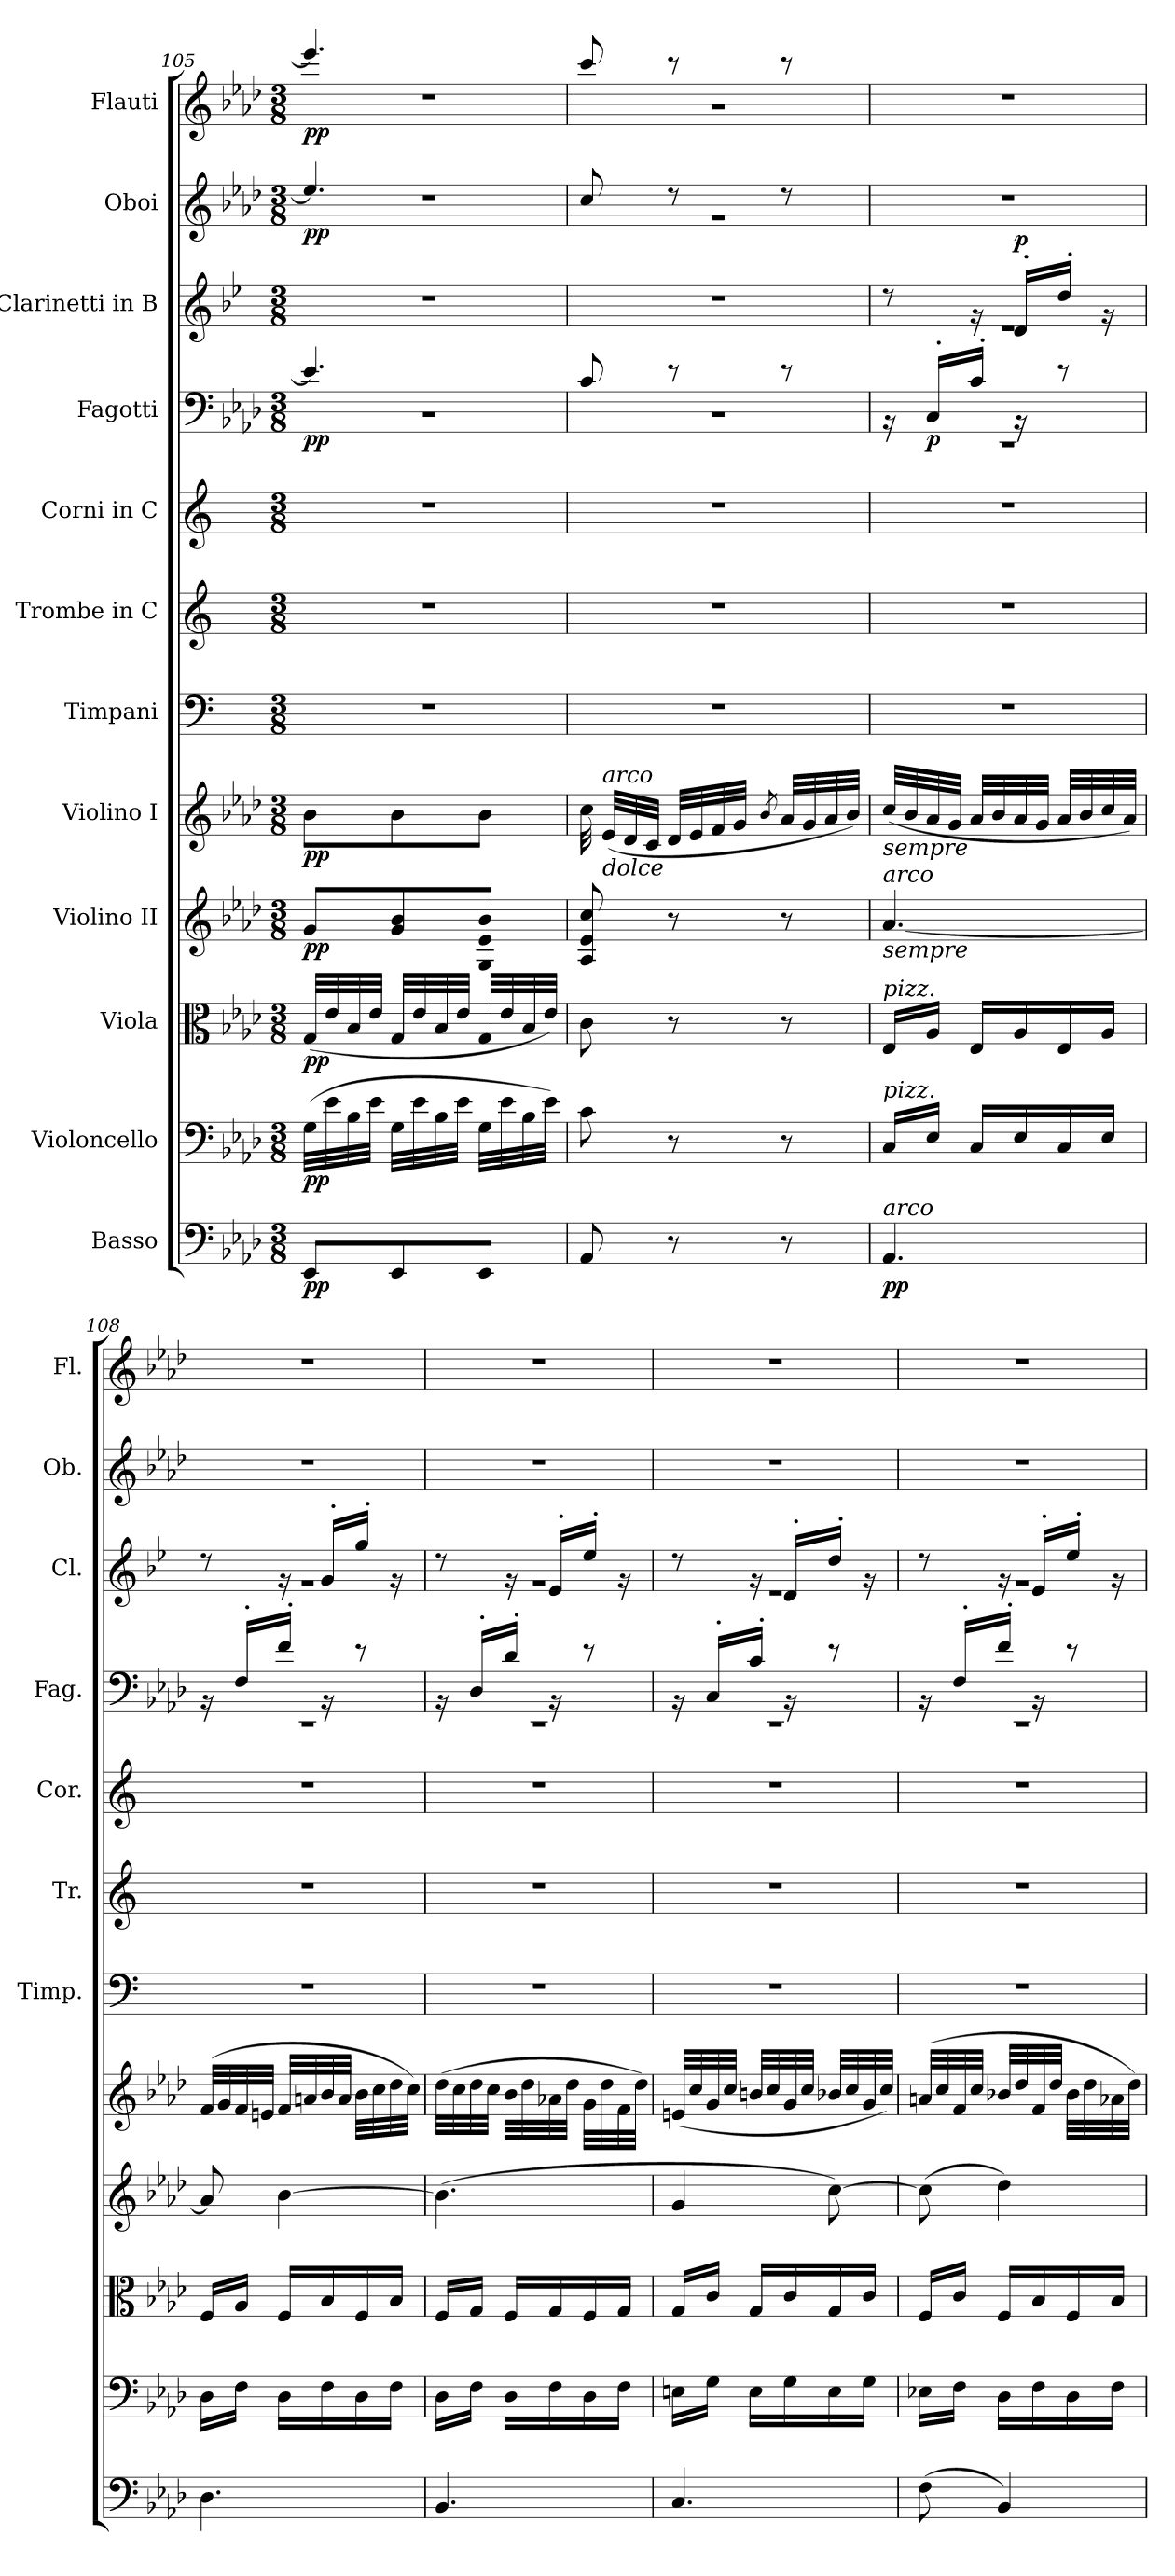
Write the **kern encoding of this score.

**kern	**dynam	**kern	**dynam	**kern	**dynam	**kern	**dynam	**kern	**dynam	**kern	**kern	**kern	**kern	**dynam	**kern	**dynam	**kern	**dynam	**kern	**dynam
*part12	*part12	*part11	*part11	*part10	*part10	*part9	*part9	*part8	*part8	*part7	*part6	*part5	*part4	*part4	*part3	*part3	*part2	*part2	*part1	*part1
*staff12	*staff12	*staff11	*staff11	*staff10	*staff10	*staff9	*staff9	*staff8	*staff8	*staff7	*staff6	*staff5	*staff4	*staff4	*staff3	*staff3	*staff2	*staff2	*staff1	*staff1
*I"Basso	*	*I"Violoncello	*	*I"Viola	*	*I"Violino II	*	*I"Violino I	*	*I"Timpani	*I"Trombe in C	*I"Corni in C	*I"Fagotti	*	*I"Clarinetti in B	*	*I"Oboi	*	*I"Flauti	*
*	*	*	*	*	*	*	*	*	*	*I'Timp.	*I'Tr.	*I'Cor.	*I'Fag.	*	*I'Cl.	*	*I'Ob.	*	*I'Fl.	*
!!LO:PB:g=z
*clefF4	*	*clefF4	*	*clefC3	*	*clefG2	*	*clefG2	*	*clefF4	*clefG2	*clefG2	*clefF4	*	*clefG2	*	*clefG2	*	*clefG2	*
*ITrd7c12	*	*	*	*	*	*	*	*	*	*	*	*ITrd7c12	*	*	*ITrd1c2	*	*	*	*	*
*k[b-e-a-d-]	*	*k[b-e-a-d-]	*	*k[b-e-a-d-]	*	*k[b-e-a-d-]	*	*k[b-e-a-d-]	*	*k[]	*k[]	*k[]	*k[b-e-a-d-]	*	*k[b-e-a-d-]	*	*k[b-e-a-d-]	*	*k[b-e-a-d-]	*
*M3/8	*	*M3/8	*	*M3/8	*	*M3/8	*	*M3/8	*	*M3/8	*M3/8	*M3/8	*M3/8	*	*M3/8	*	*M3/8	*	*M3/8	*
=105	=105	=105	=105	=105	=105	=105	=105	=105	=105	=105	=105	=105	=105	=105	=105	=105	=105	=105	=105	=105
*	*	*	*	*	*	*	*	*	*	*	*	*	*^	*	*	*	*^	*	*^	*
!	!LO:DY:b	!	!LO:DY:b	!	!LO:DY:b	!	!LO:DY:b	!	!LO:DY:b	!	!	!	!	!	!LO:DY:b	!	!	!	!	!LO:DY:b	!	!	!LO:DY:b
8EEE-/L	pp	(32G\LLL	pp	(32G/LLL	pp	8g/L	pp	8b-\L	pp	4.r	4.r	4.r	4.e-/]	4.r	pp	4.r	.	4.ee-/]	4.rdd	pp	4.eee-/]	4.rdd	pp
.	.	32e-\	.	32e-/	.	.	.	.	.	.	.	.	.	.	.	.	.	.	.	.	.	.	.
.	.	32B-\	.	32B-/	.	.	.	.	.	.	.	.	.	.	.	.	.	.	.	.	.	.	.
.	.	32e-\JJJ	.	32e-/JJJ	.	.	.	.	.	.	.	.	.	.	.	.	.	.	.	.	.	.	.
8EEE-/	.	32G\LLL	.	32G/LLL	.	8g/ 8b-/	.	8b-\	.	.	.	.	.	.	.	.	.	.	.	.	.	.	.
.	.	32e-\	.	32e-/	.	.	.	.	.	.	.	.	.	.	.	.	.	.	.	.	.	.	.
.	.	32B-\	.	32B-/	.	.	.	.	.	.	.	.	.	.	.	.	.	.	.	.	.	.	.
.	.	32e-\JJJ	.	32e-/JJJ	.	.	.	.	.	.	.	.	.	.	.	.	.	.	.	.	.	.	.
8EEE-/J	.	32G\LLL	.	32G/LLL	.	8G/ 8e-/ 8b-/J	.	8b-\J	.	.	.	.	.	.	.	.	.	.	.	.	.	.	.
.	.	32e-\	.	32e-/	.	.	.	.	.	.	.	.	.	.	.	.	.	.	.	.	.	.	.
.	.	32B-\	.	32B-/	.	.	.	.	.	.	.	.	.	.	.	.	.	.	.	.	.	.	.
.	.	32e-\JJJ)	.	32e-/JJJ)	.	.	.	.	.	.	.	.	.	.	.	.	.	.	.	.	.	.	.
=106	=106	=106	=106	=106	=106	=106	=106	=106	=106	=106	=106	=106	=106	=106	=106	=106	=106	=106	=106	=106	=106	=106	=106
8AAA-/	.	8c\	.	8c\	.	8A-/ 8e-/ 8cc/	.	32cc\	.	4.r	4.r	4.r	8c/	4.r	.	4.r	.	8cc/	4.r	.	8ccc/	4.r	.
!	!	!	!	!	!	!	!	!LO:TX:a:i:t=arco	!	!	!	!	!	!	!	!	!	!	!	!	!	!	!
!	!	!	!	!	!	!	!	!LO:TX:b:i:t=dolce	!	!	!	!	!	!	!	!	!	!	!	!	!	!	!
.	.	.	.	.	.	.	.	(32e-/LLL	.	.	.	.	.	.	.	.	.	.	.	.	.	.	.
.	.	.	.	.	.	.	.	32d-/	.	.	.	.	.	.	.	.	.	.	.	.	.	.	.
.	.	.	.	.	.	.	.	32c/JJJ	.	.	.	.	.	.	.	.	.	.	.	.	.	.	.
8r	.	8r	.	8r	.	8r	.	32d-/LLL	.	.	.	.	8r	.	.	.	.	8r	.	.	8r	.	.
.	.	.	.	.	.	.	.	32e-/	.	.	.	.	.	.	.	.	.	.	.	.	.	.	.
.	.	.	.	.	.	.	.	32f/	.	.	.	.	.	.	.	.	.	.	.	.	.	.	.
.	.	.	.	.	.	.	.	32g/JJJ	.	.	.	.	.	.	.	.	.	.	.	.	.	.	.
.	.	.	.	.	.	.	.	8qb-/	.	.	.	.	.	.	.	.	.	.	.	.	.	.	.
8r	.	8r	.	8r	.	8r	.	32a-/LLL	.	.	.	.	8r	.	.	.	.	8r	.	.	8r	.	.
.	.	.	.	.	.	.	.	32g/	.	.	.	.	.	.	.	.	.	.	.	.	.	.	.
.	.	.	.	.	.	.	.	32a-/	.	.	.	.	.	.	.	.	.	.	.	.	.	.	.
.	.	.	.	.	.	.	.	32b-/JJJ)	.	.	.	.	.	.	.	.	.	.	.	.	.	.	.
*	*	*	*	*	*	*	*	*	*	*	*	*	*	*	*	*	*	*v	*v	*	*	*	*
*	*	*	*	*	*	*	*	*	*	*	*	*	*	*	*	*	*	*	*	*v	*v	*
=107	=107	=107	=107	=107	=107	=107	=107	=107	=107	=107	=107	=107	=107	=107	=107	=107	=107	=107	=107	=107	=107
*	*	*	*	*	*	*	*	*	*	*	*	*	*	*	*	*^	*	*	*	*	*
!	!	!	!	!	!	!	!	!LO:TX:b:i:t=sempre	!	!	!	!	!	!	!	!	!	!	!	!	!	!
!	!	!	!	!	!	!LO:TX:b:i:t=sempre	!	!	!	!	!	!	!	!	!	!	!	!	!	!	!	!
!	!	!	!	!	!	!LO:TX:a:i:t=arco	!	!	!	!	!	!	!	!	!	!	!	!	!	!	!	!
!	!	!	!	!LO:TX:a:i:t=pizz.	!	!	!	!	!	!	!	!	!	!	!	!	!	!	!	!	!	!
!	!	!LO:TX:a:i:t=pizz.	!	!	!	!	!	!	!	!	!	!	!	!	!	!	!	!	!	!	!	!
!LO:TX:a:i:t=arco	!	!	!	!	!	!	!	!	!	!	!	!	!	!	!	!	!	!	!	!	!	!
!	!LO:DY:b	!	!	!	!	!	!	!	!	!	!	!	!	!	!	!	!	!	!	!	!	!
4.AAA-/	pp	16C/LL	.	16E-/LL	.	[4.a-/	.	(32cc/LLL	.	4.r	4.r	4.r	16rBB	4.r	.	8r	4.re	.	4.r	.	4.r	.
.	.	.	.	.	.	.	.	32b-/	.	.	.	.	.	.	.	.	.	.	.	.	.	.
!	!	!	!	!	!	!	!	!	!	!	!	!	!	!	!LO:DY:b	!	!	!	!	!	!	!
.	.	16E-/JJ	.	16A-/JJ	.	.	.	32a-/	.	.	.	.	16C'/LL	.	p	.	.	.	.	.	.	.
.	.	.	.	.	.	.	.	32g/JJJ	.	.	.	.	.	.	.	.	.	.	.	.	.	.
.	.	16C/LL	.	16E-/LL	.	.	.	32a-/LLL	.	.	.	.	16c'/JJ	.	.	16rg	.	.	.	.	.	.
.	.	.	.	.	.	.	.	32b-/	.	.	.	.	.	.	.	.	.	.	.	.	.	.
!	!	!	!	!	!	!	!	!	!	!	!	!	!	!	!	!	!	!LO:DY:a	!	!	!	!
.	.	16E-/	.	16A-/	.	.	.	32a-/	.	.	.	.	16rBB	.	.	16c'/LL	.	p	.	.	.	.
.	.	.	.	.	.	.	.	32g/JJJ	.	.	.	.	.	.	.	.	.	.	.	.	.	.
.	.	16C/	.	16E-/	.	.	.	32a-/LLL	.	.	.	.	8r	.	.	16cc'/JJ	.	.	.	.	.	.
.	.	.	.	.	.	.	.	32b-/	.	.	.	.	.	.	.	.	.	.	.	.	.	.
.	.	16E-/JJ	.	16A-/JJ	.	.	.	32cc/	.	.	.	.	.	.	.	16rg	.	.	.	.	.	.
.	.	.	.	.	.	.	.	32a-/JJJ)	.	.	.	.	.	.	.	.	.	.	.	.	.	.
=108	=108	=108	=108	=108	=108	=108	=108	=108	=108	=108	=108	=108	=108	=108	=108	=108	=108	=108	=108	=108	=108	=108
4.DD-\	.	16D-\LL	.	16F/LL	.	8a-/]	.	(32f/LLL	.	4.r	4.r	4.r	16rBB	4.r	.	8r	4.rg	.	4.r	.	4.r	.
.	.	.	.	.	.	.	.	32g/	.	.	.	.	.	.	.	.	.	.	.	.	.	.
.	.	16F\JJ	.	16A-/JJ	.	.	.	32f/	.	.	.	.	16F'/LL	.	.	.	.	.	.	.	.	.
.	.	.	.	.	.	.	.	32en/JJJ	.	.	.	.	.	.	.	.	.	.	.	.	.	.
.	.	16D-\LL	.	16F/LL	.	[4b-\	.	32f/LLL	.	.	.	.	16f'/JJ	.	.	16rg	.	.	.	.	.	.
.	.	.	.	.	.	.	.	32an/	.	.	.	.	.	.	.	.	.	.	.	.	.	.
.	.	16F\	.	16B-/	.	.	.	32b-/	.	.	.	.	16rBB	.	.	16f'/LL	.	.	.	.	.	.
.	.	.	.	.	.	.	.	32a/JJJ	.	.	.	.	.	.	.	.	.	.	.	.	.	.
.	.	16D-\	.	16F/	.	.	.	32b-\LLL	.	.	.	.	8r	.	.	16ff'/JJ	.	.	.	.	.	.
.	.	.	.	.	.	.	.	32cc\	.	.	.	.	.	.	.	.	.	.	.	.	.	.
.	.	16F\JJ	.	16B-/JJ	.	.	.	32dd-\	.	.	.	.	.	.	.	16rg	.	.	.	.	.	.
.	.	.	.	.	.	.	.	32cc\JJJ)	.	.	.	.	.	.	.	.	.	.	.	.	.	.
=109	=109	=109	=109	=109	=109	=109	=109	=109	=109	=109	=109	=109	=109	=109	=109	=109	=109	=109	=109	=109	=109	=109
4.BBB-/	.	16D-\LL	.	16F/LL	.	(4.b-\]	.	(32dd-\LLL	.	4.r	4.r	4.r	16rBB	4.r	.	8r	4.rg	.	4.r	.	4.r	.
.	.	.	.	.	.	.	.	32cc\	.	.	.	.	.	.	.	.	.	.	.	.	.	.
.	.	16F\JJ	.	16G/JJ	.	.	.	32dd-\	.	.	.	.	16D-'/LL	.	.	.	.	.	.	.	.	.
.	.	.	.	.	.	.	.	32cc\JJJ	.	.	.	.	.	.	.	.	.	.	.	.	.	.
.	.	16D-\LL	.	16F/LL	.	.	.	32b-\LLL	.	.	.	.	16d-'/JJ	.	.	16rg	.	.	.	.	.	.
.	.	.	.	.	.	.	.	32dd-\	.	.	.	.	.	.	.	.	.	.	.	.	.	.
.	.	16F\	.	16G/	.	.	.	32a-X\	.	.	.	.	16rBB	.	.	16d-'/LL	.	.	.	.	.	.
.	.	.	.	.	.	.	.	32dd-\JJJ	.	.	.	.	.	.	.	.	.	.	.	.	.	.
.	.	16D-\	.	16F/	.	.	.	32g\LLL	.	.	.	.	8r	.	.	16dd-'/JJ	.	.	.	.	.	.
.	.	.	.	.	.	.	.	32dd-\	.	.	.	.	.	.	.	.	.	.	.	.	.	.
.	.	16F\JJ	.	16G/JJ	.	.	.	32f\	.	.	.	.	.	.	.	16rg	.	.	.	.	.	.
.	.	.	.	.	.	.	.	32dd-\JJJ)	.	.	.	.	.	.	.	.	.	.	.	.	.	.
=110	=110	=110	=110	=110	=110	=110	=110	=110	=110	=110	=110	=110	=110	=110	=110	=110	=110	=110	=110	=110	=110	=110
4.CC/	.	16En\LL	.	16G/LL	.	4g/	.	(32en/LLL	.	4.r	4.r	4.r	16rBB	4.r	.	8r	4.re	.	4.r	.	4.r	.
.	.	.	.	.	.	.	.	32cc/	.	.	.	.	.	.	.	.	.	.	.	.	.	.
.	.	16G\JJ	.	16c/JJ	.	.	.	32g/	.	.	.	.	16C'/LL	.	.	.	.	.	.	.	.	.
.	.	.	.	.	.	.	.	32cc/JJJ	.	.	.	.	.	.	.	.	.	.	.	.	.	.
.	.	16E\LL	.	16G/LL	.	.	.	32bn/LLL	.	.	.	.	16c'/JJ	.	.	16rg	.	.	.	.	.	.
.	.	.	.	.	.	.	.	32cc/	.	.	.	.	.	.	.	.	.	.	.	.	.	.
.	.	16G\	.	16c/	.	.	.	32g/	.	.	.	.	16rBB	.	.	16c'/LL	.	.	.	.	.	.
.	.	.	.	.	.	.	.	32cc/JJJ	.	.	.	.	.	.	.	.	.	.	.	.	.	.
.	.	16E\	.	16G/	.	[8cc\)	.	32b-X/LLL	.	.	.	.	8r	.	.	16cc'/JJ	.	.	.	.	.	.
.	.	.	.	.	.	.	.	32cc/	.	.	.	.	.	.	.	.	.	.	.	.	.	.
.	.	16G\JJ	.	16c/JJ	.	.	.	32g/	.	.	.	.	.	.	.	16rg	.	.	.	.	.	.
.	.	.	.	.	.	.	.	32cc/JJJ)	.	.	.	.	.	.	.	.	.	.	.	.	.	.
!!LO:PB:g=z
=111	=111	=111	=111	=111	=111	=111	=111	=111	=111	=111	=111	=111	=111	=111	=111	=111	=111	=111	=111	=111	=111	=111
(8FF\	.	16E-X\LL	.	16F/LL	.	(8cc\]	.	(32an/LLL	.	4.r	4.r	4.r	16rBB	4.r	.	8r	4.rg	.	4.r	.	4.r	.
.	.	.	.	.	.	.	.	32cc/	.	.	.	.	.	.	.	.	.	.	.	.	.	.
.	.	16F\JJ	.	16c/JJ	.	.	.	32f/	.	.	.	.	16F'/LL	.	.	.	.	.	.	.	.	.
.	.	.	.	.	.	.	.	32cc/JJJ	.	.	.	.	.	.	.	.	.	.	.	.	.	.
4BBB-/)	.	16D-\LL	.	16F/LL	.	4dd-\)	.	32b-X/LLL	.	.	.	.	16f'/JJ	.	.	16rg	.	.	.	.	.	.
.	.	.	.	.	.	.	.	32dd-/	.	.	.	.	.	.	.	.	.	.	.	.	.	.
.	.	16F\	.	16B-/	.	.	.	32f/	.	.	.	.	16rBB	.	.	16d-'/LL	.	.	.	.	.	.
.	.	.	.	.	.	.	.	32dd-/JJJ	.	.	.	.	.	.	.	.	.	.	.	.	.	.
.	.	16D-\	.	16F/	.	.	.	32b-\LLL	.	.	.	.	8r	.	.	16dd-'/JJ	.	.	.	.	.	.
.	.	.	.	.	.	.	.	32dd-\	.	.	.	.	.	.	.	.	.	.	.	.	.	.
.	.	16F\JJ	.	16B-/JJ	.	.	.	32a-X\	.	.	.	.	.	.	.	16rg	.	.	.	.	.	.
.	.	.	.	.	.	.	.	32dd-\JJJ)	.	.	.	.	.	.	.	.	.	.	.	.	.	.
*	*	*	*	*	*	*	*	*	*	*	*	*	*v	*v	*	*	*	*	*	*	*	*
*	*	*	*	*	*	*	*	*	*	*	*	*	*	*	*v	*v	*	*	*	*	*
=	=	=	=	=	=	=	=	=	=	=	=	=	=	=	=	=	=	=	=	=
*-	*-	*-	*-	*-	*-	*-	*-	*-	*-	*-	*-	*-	*-	*-	*-	*-	*-	*-	*-	*-
